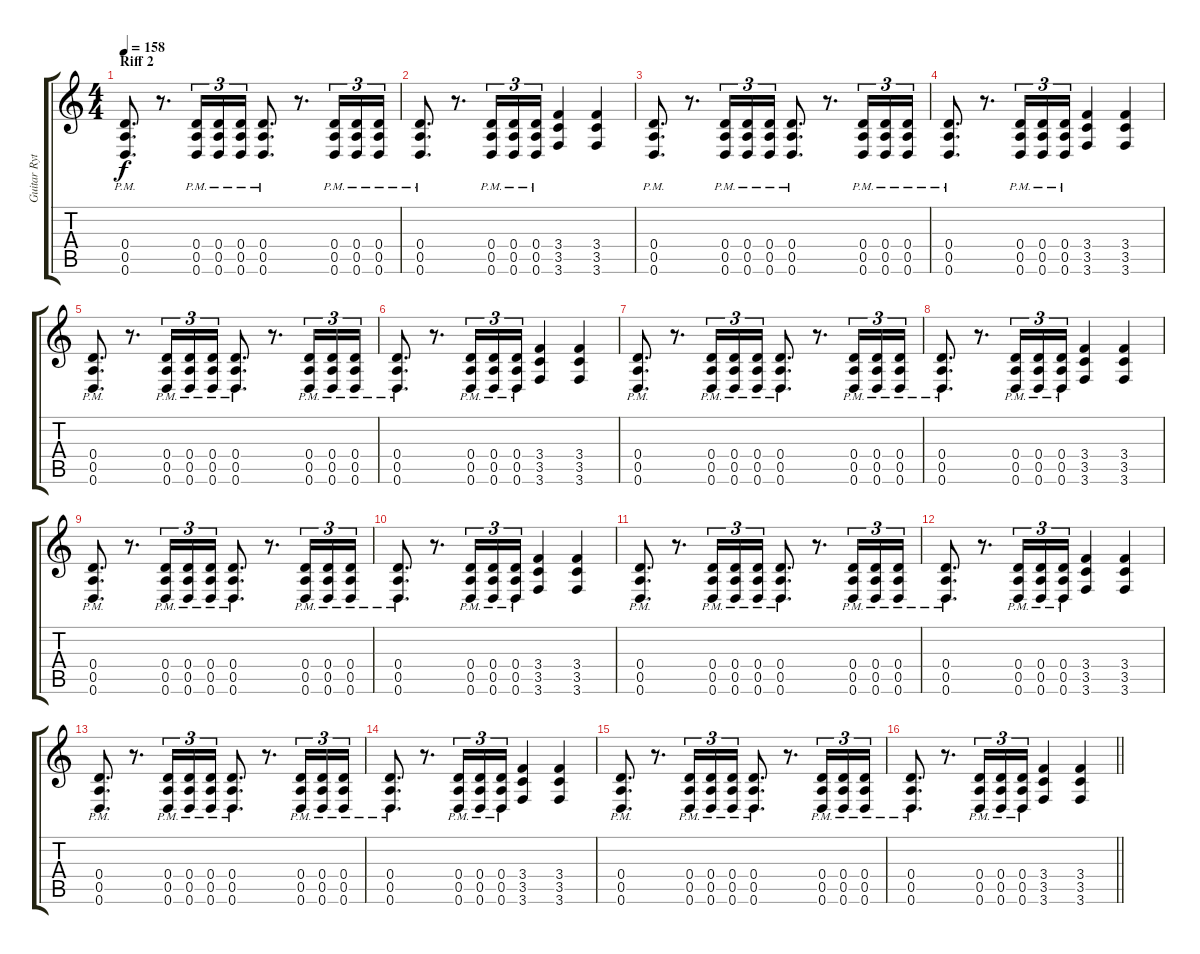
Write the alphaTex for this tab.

\track ("Guitar Rythm double" "Guitar Ryt") {instrument overdrivenguitar}
\staff {score tabs}
\tuning (E4 B3 G3 D3 A2 D2) {hide}
\ts (4 4)
\section ("" "Riff 2")
\tempo 158
\clef g2
\ks c
(0.4{pm} 0.5{pm} 0.6{pm}).8{d dy f} r.8{d} (0.4{pm} 0.5{pm} 0.6{pm}).16{tu (3 2)} (0.4{pm} 0.5{pm} 0.6{pm}).16{tu (3 2)} (0.4{pm} 0.5{pm} 0.6{pm}).16{tu (3 2)} (0.4{pm} 0.5{pm} 0.6{pm}).8{d} r.8{d} (0.4{pm} 0.5{pm} 0.6{pm}).16{tu (3 2)} (0.4{pm} 0.5{pm} 0.6{pm}).16{tu (3 2)} (0.4{pm} 0.5{pm} 0.6{pm}).16{tu (3 2)} |
(0.4{pm} 0.5{pm} 0.6{pm}).8{d} r.8{d} (0.4{pm} 0.5{pm} 0.6{pm}).16{tu (3 2)} (0.4{pm} 0.5{pm} 0.6{pm}).16{tu (3 2)} (0.4{pm} 0.5{pm} 0.6{pm}).16{tu (3 2)} (3.4 3.5 3.6).4 (3.4 3.5 3.6).4 |
(0.4{pm} 0.5{pm} 0.6{pm}).8{d} r.8{d} (0.4{pm} 0.5{pm} 0.6{pm}).16{tu (3 2)} (0.4{pm} 0.5{pm} 0.6{pm}).16{tu (3 2)} (0.4{pm} 0.5{pm} 0.6{pm}).16{tu (3 2)} (0.4{pm} 0.5{pm} 0.6{pm}).8{d} r.8{d} (0.4{pm} 0.5{pm} 0.6{pm}).16{tu (3 2)} (0.4{pm} 0.5{pm} 0.6{pm}).16{tu (3 2)} (0.4{pm} 0.5{pm} 0.6{pm}).16{tu (3 2)} |
(0.4{pm} 0.5{pm} 0.6{pm}).8{d} r.8{d} (0.4{pm} 0.5{pm} 0.6{pm}).16{tu (3 2)} (0.4{pm} 0.5{pm} 0.6{pm}).16{tu (3 2)} (0.4{pm} 0.5{pm} 0.6{pm}).16{tu (3 2)} (3.4 3.5 3.6).4 (3.4 3.5 3.6).4 |
(0.4{pm} 0.5{pm} 0.6{pm}).8{d} r.8{d} (0.4{pm} 0.5{pm} 0.6{pm}).16{tu (3 2)} (0.4{pm} 0.5{pm} 0.6{pm}).16{tu (3 2)} (0.4{pm} 0.5{pm} 0.6{pm}).16{tu (3 2)} (0.4{pm} 0.5{pm} 0.6{pm}).8{d} r.8{d} (0.4{pm} 0.5{pm} 0.6{pm}).16{tu (3 2)} (0.4{pm} 0.5{pm} 0.6{pm}).16{tu (3 2)} (0.4{pm} 0.5{pm} 0.6{pm}).16{tu (3 2)} |
(0.4{pm} 0.5{pm} 0.6{pm}).8{d} r.8{d} (0.4{pm} 0.5{pm} 0.6{pm}).16{tu (3 2)} (0.4{pm} 0.5{pm} 0.6{pm}).16{tu (3 2)} (0.4{pm} 0.5{pm} 0.6{pm}).16{tu (3 2)} (3.4 3.5 3.6).4 (3.4 3.5 3.6).4 |
(0.4{pm} 0.5{pm} 0.6{pm}).8{d} r.8{d} (0.4{pm} 0.5{pm} 0.6{pm}).16{tu (3 2)} (0.4{pm} 0.5{pm} 0.6{pm}).16{tu (3 2)} (0.4{pm} 0.5{pm} 0.6{pm}).16{tu (3 2)} (0.4{pm} 0.5{pm} 0.6{pm}).8{d} r.8{d} (0.4{pm} 0.5{pm} 0.6{pm}).16{tu (3 2)} (0.4{pm} 0.5{pm} 0.6{pm}).16{tu (3 2)} (0.4{pm} 0.5{pm} 0.6{pm}).16{tu (3 2)} |
(0.4{pm} 0.5{pm} 0.6{pm}).8{d} r.8{d} (0.4{pm} 0.5{pm} 0.6{pm}).16{tu (3 2)} (0.4{pm} 0.5{pm} 0.6{pm}).16{tu (3 2)} (0.4{pm} 0.5{pm} 0.6{pm}).16{tu (3 2)} (3.4 3.5 3.6).4 (3.4 3.5 3.6).4 |
(0.4{pm} 0.5{pm} 0.6{pm}).8{d} r.8{d} (0.4{pm} 0.5{pm} 0.6{pm}).16{tu (3 2)} (0.4{pm} 0.5{pm} 0.6{pm}).16{tu (3 2)} (0.4{pm} 0.5{pm} 0.6{pm}).16{tu (3 2)} (0.4{pm} 0.5{pm} 0.6{pm}).8{d} r.8{d} (0.4{pm} 0.5{pm} 0.6{pm}).16{tu (3 2)} (0.4{pm} 0.5{pm} 0.6{pm}).16{tu (3 2)} (0.4{pm} 0.5{pm} 0.6{pm}).16{tu (3 2)} |
(0.4{pm} 0.5{pm} 0.6{pm}).8{d} r.8{d} (0.4{pm} 0.5{pm} 0.6{pm}).16{tu (3 2)} (0.4{pm} 0.5{pm} 0.6{pm}).16{tu (3 2)} (0.4{pm} 0.5{pm} 0.6{pm}).16{tu (3 2)} (3.4 3.5 3.6).4 (3.4 3.5 3.6).4 |
(0.4{pm} 0.5{pm} 0.6{pm}).8{d} r.8{d} (0.4{pm} 0.5{pm} 0.6{pm}).16{tu (3 2)} (0.4{pm} 0.5{pm} 0.6{pm}).16{tu (3 2)} (0.4{pm} 0.5{pm} 0.6{pm}).16{tu (3 2)} (0.4{pm} 0.5{pm} 0.6{pm}).8{d} r.8{d} (0.4{pm} 0.5{pm} 0.6{pm}).16{tu (3 2)} (0.4{pm} 0.5{pm} 0.6{pm}).16{tu (3 2)} (0.4{pm} 0.5{pm} 0.6{pm}).16{tu (3 2)} |
(0.4{pm} 0.5{pm} 0.6{pm}).8{d} r.8{d} (0.4{pm} 0.5{pm} 0.6{pm}).16{tu (3 2)} (0.4{pm} 0.5{pm} 0.6{pm}).16{tu (3 2)} (0.4{pm} 0.5{pm} 0.6{pm}).16{tu (3 2)} (3.4 3.5 3.6).4 (3.4 3.5 3.6).4 |
(0.4{pm} 0.5{pm} 0.6{pm}).8{d} r.8{d} (0.4{pm} 0.5{pm} 0.6{pm}).16{tu (3 2)} (0.4{pm} 0.5{pm} 0.6{pm}).16{tu (3 2)} (0.4{pm} 0.5{pm} 0.6{pm}).16{tu (3 2)} (0.4{pm} 0.5{pm} 0.6{pm}).8{d} r.8{d} (0.4{pm} 0.5{pm} 0.6{pm}).16{tu (3 2)} (0.4{pm} 0.5{pm} 0.6{pm}).16{tu (3 2)} (0.4{pm} 0.5{pm} 0.6{pm}).16{tu (3 2)} |
(0.4{pm} 0.5{pm} 0.6{pm}).8{d} r.8{d} (0.4{pm} 0.5{pm} 0.6{pm}).16{tu (3 2)} (0.4{pm} 0.5{pm} 0.6{pm}).16{tu (3 2)} (0.4{pm} 0.5{pm} 0.6{pm}).16{tu (3 2)} (3.4 3.5 3.6).4 (3.4 3.5 3.6).4 |
(0.4{pm} 0.5{pm} 0.6{pm}).8{d} r.8{d} (0.4{pm} 0.5{pm} 0.6{pm}).16{tu (3 2)} (0.4{pm} 0.5{pm} 0.6{pm}).16{tu (3 2)} (0.4{pm} 0.5{pm} 0.6{pm}).16{tu (3 2)} (0.4{pm} 0.5{pm} 0.6{pm}).8{d} r.8{d} (0.4{pm} 0.5{pm} 0.6{pm}).16{tu (3 2)} (0.4{pm} 0.5{pm} 0.6{pm}).16{tu (3 2)} (0.4{pm} 0.5{pm} 0.6{pm}).16{tu (3 2)} |
\barLineRight lightlight
(0.4{pm} 0.5{pm} 0.6{pm}).8{d} r.8{d} (0.4{pm} 0.5{pm} 0.6{pm}).16{tu (3 2)} (0.4{pm} 0.5{pm} 0.6{pm}).16{tu (3 2)} (0.4{pm} 0.5{pm} 0.6{pm}).16{tu (3 2)} (3.4 3.5 3.6).4 (3.4 3.5 3.6).4
